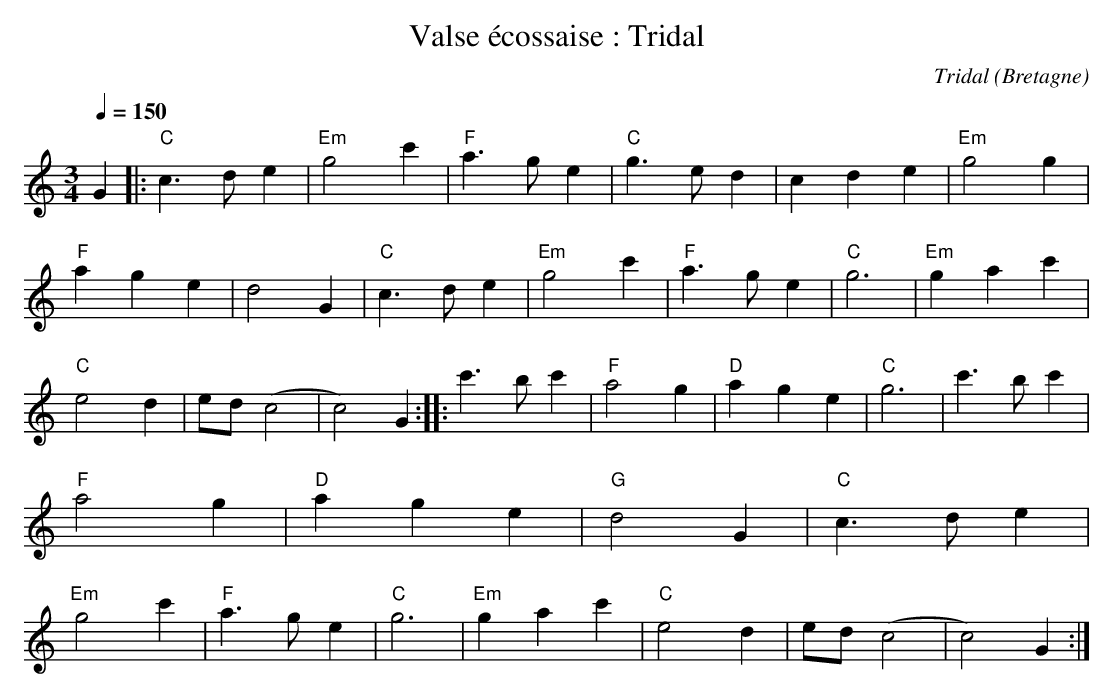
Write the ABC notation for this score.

X:1
T:Valse écossaise : Tridal
C:Tridal
O:Bretagne
M:3/4
L:1/8
Q:1/4=150
K:C
G2 |: "C"c3d e2 | "Em"g4 c'2 | "F"a3g e2 | "C"g3e d2 |\
c2 d2 e2 | "Em"g4 g2 | "F"a2 g2 e2 | d4 G2 | "C"c3d e2 | \
"Em"g4 c'2 | "F"a3g e2 | "C"g6 | "Em"g2 a2 c'2 |\
"C"e4 d2 | ed (c4 | c4) G2 ::\
c'3b c'2 | "F"a4 g2 | "D"a2 g2 e2 | "C"g6 | c'3b c'2 |\
"F"a4 g2 | "D"a2 g2 e2 | "G"d4 G2 | "C"c3d e2 |\
"Em"g4 c'2 | "F"a3g e2 | "C"g6 | "Em"g2 a2 c'2 | \
"C"e4 d2 | ed (c4 | c4) G2 :|
